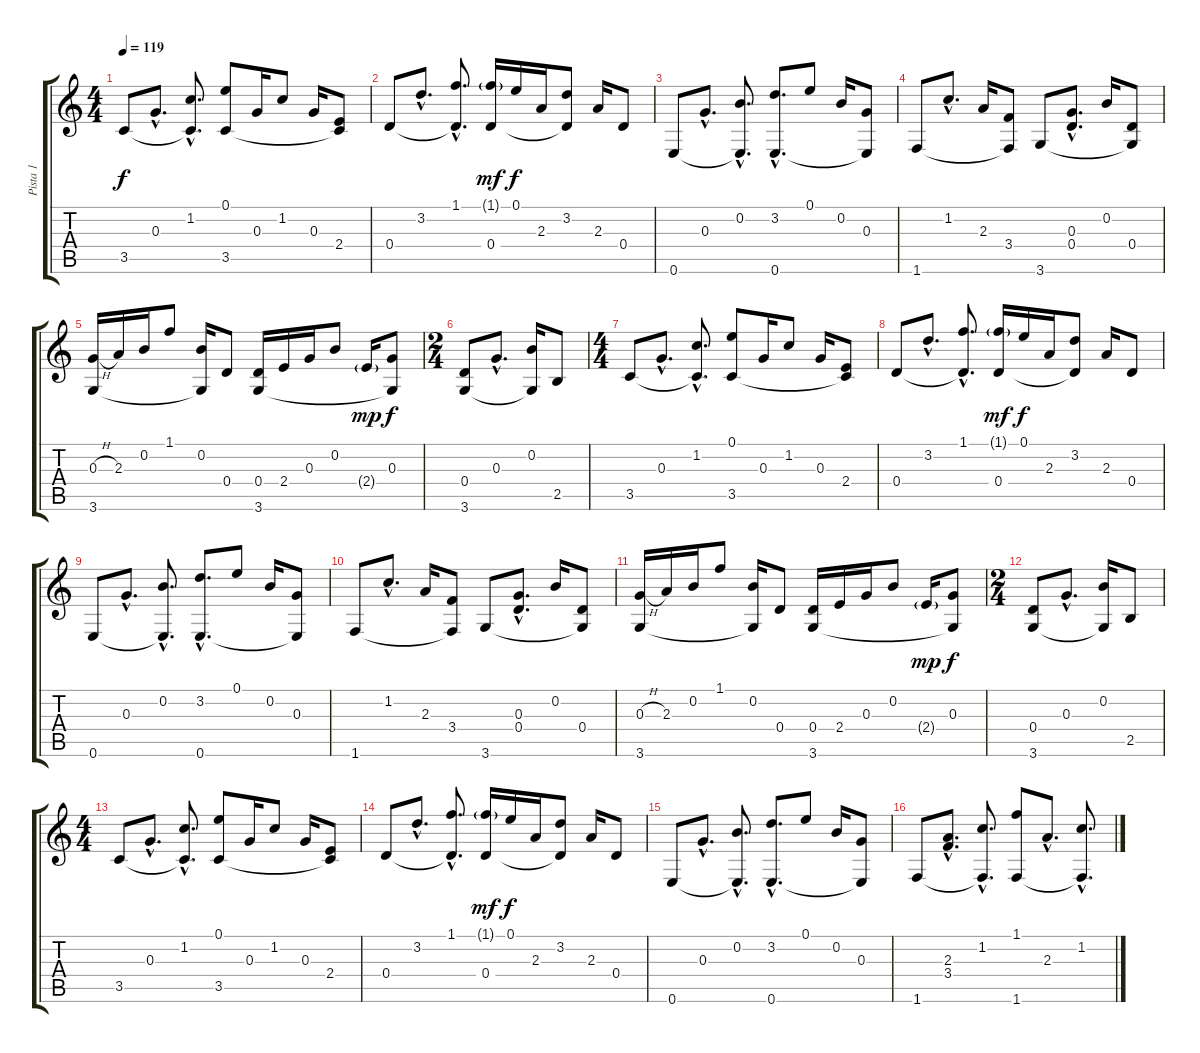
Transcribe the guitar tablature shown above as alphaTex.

\track ("Pista 1" "Pista 1") {instrument acousticguitarsteel}
\staff {score tabs}
\tuning (E4 B3 G3 D3 A2 E2) {hide}
\ts (4 4)
\tempo 119
\clef g2
\ks c
3.5.8{dy f instrument acousticguitarsteel} 0.3{hac}.8{d} (1.2{hac} 3.5{hac t}).8{d} (0.1 3.5).8 0.3.16 1.2.8 0.3.16 (2.4 3.5{t}).8 |
0.4.8 3.2{hac}.8{d} (1.1{hac} 0.4{hac t}).8{d} (1.1{g} 0.4).16{dy mf} 0.1.16{dy f} 2.3.16 (3.2 0.4{t}).8 2.3.16 0.4.8 |
0.6.8 0.3{hac}.8{d} (0.2{hac} 0.6{hac t}).8{d} (3.2{hac} 0.6{hac}).8{d} 0.1.8 0.2.16 (0.3 0.6{t}).8 |
1.6.8 1.2{hac}.8{d} 2.3.16 (3.4 1.6{t}).8 3.6.8 (0.3{hac} 0.4{hac}).8{d} 0.2.16 (0.4 3.6{t}).8 |
(0.3{h} 3.6).16 2.3.16 0.2.16 1.1.8 (0.2 3.6{t}).16 0.4.8 (0.4 3.6).16 2.4.16 0.3.16 0.2.8 2.4{g}.16{dy mp} (0.3 3.6{t}).8{dy f} |
\ts (2 4)
(0.4 3.6).8 0.3{hac}.8{d} (0.2 3.6{t}).16 2.5.8 |
\ts (4 4)
3.5.8 0.3{hac}.8{d} (1.2{hac} 3.5{hac t}).8{d} (0.1 3.5).8 0.3.16 1.2.8 0.3.16 (2.4 3.5{t}).8 |
0.4.8 3.2{hac}.8{d} (1.1{hac} 0.4{hac t}).8{d} (1.1{g} 0.4).16{dy mf} 0.1.16{dy f} 2.3.16 (3.2 0.4{t}).8 2.3.16 0.4.8 |
0.6.8 0.3{hac}.8{d} (0.2{hac} 0.6{hac t}).8{d} (3.2{hac} 0.6{hac}).8{d} 0.1.8 0.2.16 (0.3 0.6{t}).8 |
1.6.8 1.2{hac}.8{d} 2.3.16 (3.4 1.6{t}).8 3.6.8 (0.3{hac} 0.4{hac}).8{d} 0.2.16 (0.4 3.6{t}).8 |
(0.3{h} 3.6).16 2.3.16 0.2.16 1.1.8 (0.2 3.6{t}).16 0.4.8 (0.4 3.6).16 2.4.16 0.3.16 0.2.8 2.4{g}.16{dy mp} (0.3 3.6{t}).8{dy f} |
\ts (2 4)
(0.4 3.6).8 0.3{hac}.8{d} (0.2 3.6{t}).16 2.5.8 |
\ts (4 4)
3.5.8 0.3{hac}.8{d} (1.2{hac} 3.5{hac t}).8{d} (0.1 3.5).8 0.3.16 1.2.8 0.3.16 (2.4 3.5{t}).8 |
0.4.8 3.2{hac}.8{d} (1.1{hac} 0.4{hac t}).8{d} (1.1{g} 0.4).16{dy mf} 0.1.16{dy f} 2.3.16 (3.2 0.4{t}).8 2.3.16 0.4.8 |
0.6.8 0.3{hac}.8{d} (0.2{hac} 0.6{hac t}).8{d} (3.2{hac} 0.6{hac}).8{d} 0.1.8 0.2.16 (0.3 0.6{t}).8 |
1.6.8 (2.3{hac} 3.4{hac}).8{d} (1.2{hac} 1.6{hac t}).8{d} (1.1 1.6).8 2.3{hac}.8{d} (1.2{hac} 1.6{hac t}).8{d}
